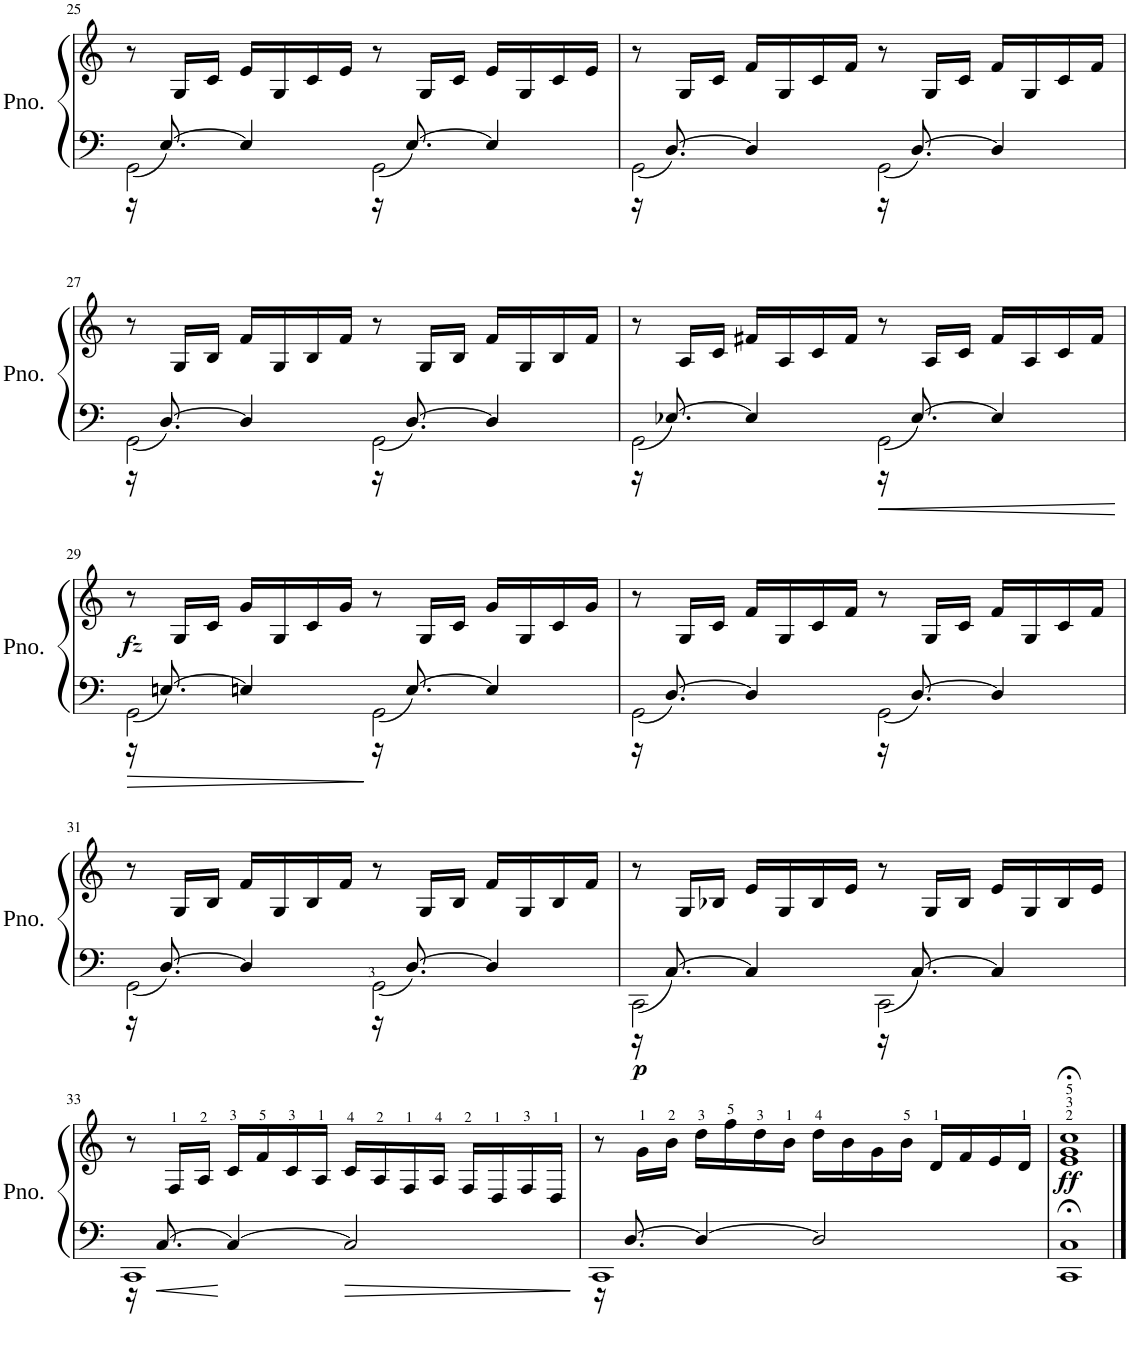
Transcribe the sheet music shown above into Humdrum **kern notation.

**kern	**kern	**dynam
*part1	*part1	*part1
*staff2	*staff1	*staff1/2
*I"Piano	*	*
*I'Pno.	*	*
!!LO:PB:g=z
*clefF4	*clefG2	*
*k[]	*k[]	*
*M4/4	*M4/4	*
=25	=25	=25
*^	*	*
2GG\	16r	8r	.
.	[8.E/	.	.
.	.	16G/LL	.
.	.	16c/JJ	.
.	4E/]	16e/LL	.
.	.	16G/	.
.	.	16c/	.
.	.	16e/JJ	.
2GG\	16r	8r	.
.	[8.E/	.	.
.	.	16G/LL	.
.	.	16c/JJ	.
.	4E/]	16e/LL	.
.	.	16G/	.
.	.	16c/	.
.	.	16e/JJ	.
=26	=26	=26	=26
2GG\	16r	8r	.
.	[8.D/	.	.
.	.	16G/LL	.
.	.	16c/JJ	.
.	4D/]	16f/LL	.
.	.	16G/	.
.	.	16c/	.
.	.	16f/JJ	.
2GG\	16r	8r	.
.	[8.D/	.	.
.	.	16G/LL	.
.	.	16c/JJ	.
.	4D/]	16f/LL	.
.	.	16G/	.
.	.	16c/	.
.	.	16f/JJ	.
!!LO:LB:g=z
=27	=27	=27	=27
2GG\	16r	8r	.
.	[8.D/	.	.
.	.	16G/LL	.
.	.	16B/JJ	.
.	4D/]	16f/LL	.
.	.	16G/	.
.	.	16B/	.
.	.	16f/JJ	.
2GG\	16r	8r	.
.	[8.D/	.	.
.	.	16G/LL	.
.	.	16B/JJ	.
.	4D/]	16f/LL	.
.	.	16G/	.
.	.	16B/	.
.	.	16f/JJ	.
=28	=28	=28	=28
2GG\	16r	8r	.
.	[8.E-X/	.	.
.	.	16A/LL	.
.	.	16c/JJ	.
.	4E-/]	16f#X/LL	.
.	.	16A/	.
.	.	16c/	.
.	.	16f#/JJ	.
2GG\	16r	8r	.
.	[8.E-/	.	.
.	.	16A/LL	.
.	.	16c/JJ	.
.	4E-/]	16f#/LL	.
.	.	16A/	.
.	.	16c/	.
.	.	16f#/JJ	.
!!LO:LB:g=z
=29	=29	=29	=29
!	!	!	!LO:DY:b
2GG\	16r	8r	fz
.	[8.En/	.	.
.	.	16G/LL	.
.	.	16c/JJ	.
.	4En/]	16g/LL	.
.	.	16G/	.
.	.	16c/	.
.	.	16g/JJ	.
2GG\	16r	8r	.
.	[8.E/	.	.
.	.	16G/LL	.
.	.	16c/JJ	.
.	4E/]	16g/LL	.
.	.	16G/	.
.	.	16c/	.
.	.	16g/JJ	.
=30	=30	=30	=30
2GG\	16r	8r	.
.	[8.D/	.	.
.	.	16G/LL	.
.	.	16c/JJ	.
.	4D/]	16f/LL	.
.	.	16G/	.
.	.	16c/	.
.	.	16f/JJ	.
2GG\	16r	8r	.
.	[8.D/	.	.
.	.	16G/LL	.
.	.	16c/JJ	.
.	4D/]	16f/LL	.
.	.	16G/	.
.	.	16c/	.
.	.	16f/JJ	.
!!LO:LB:g=z
=31	=31	=31	=31
2GG\	16r	8r	.
.	[8.D/	.	.
.	.	16G/LL	.
.	.	16B/JJ	.
.	4D/]	16f/LL	.
.	.	16G/	.
.	.	16B/	.
.	.	16f/JJ	.
2GG>\	16r	8r	.
.	[8.D/	.	.
.	.	16G/LL	.
.	.	16B/JJ	.
.	4D/]	16f/LL	.
.	.	16G/	.
.	.	16B/	.
.	.	16f/JJ	.
=32	=32	=32	=32
!	!	!	!LO:DY:b=2
2CC\	16r	8r	p
.	[8.C/	.	.
.	.	16G/LL	.
.	.	16B-X/JJ	.
.	4C/]	16e/LL	.
.	.	16G/	.
.	.	16B-/	.
.	.	16e/JJ	.
2CC\	16r	8r	.
.	[8.C/	.	.
.	.	16G/LL	.
.	.	16B-/JJ	.
.	4C/]	16e/LL	.
.	.	16G/	.
.	.	16B-/	.
.	.	16e/JJ	.
!!LO:LB:g=z
=33	=33	=33	=33
1CC	16r	8r	.
.	[8.C/	.	.
.	.	16F/LL	.
.	.	16A/JJ	.
.	4C/_	16c/LL	.
.	.	16f/	.
.	.	16c/	.
.	.	16A/JJ	.
.	2C/]	16c/LL	.
.	.	16A/	.
.	.	16F/	.
.	.	16A/JJ	.
.	.	16F/LL	.
.	.	16D/	.
.	.	16F/	.
.	.	16D/JJ	.
=34	=34	=34	=34
1CC	16r	8r	.
.	[>8.D/	.	.
.	.	16g\LL	.
.	.	16b\JJ	.
.	4D/_	16dd\LL	.
.	.	16ff\	.
.	.	16dd\	.
.	.	16b\JJ	.
.	2D/]	16dd\LL	.
.	.	16b\	.
.	.	16g\	.
.	.	16b\JJ	.
.	.	16d/LL	.
.	.	16f/	.
.	.	16e/	.
.	.	16d/JJ	.
*v	*v	*	*
=35	=35	=35
!	!	!LO:DY:b
1CC;< 1C;<	1e;< 1g;< 1cc;<	ff
==	==	==
*-	*-	*-
